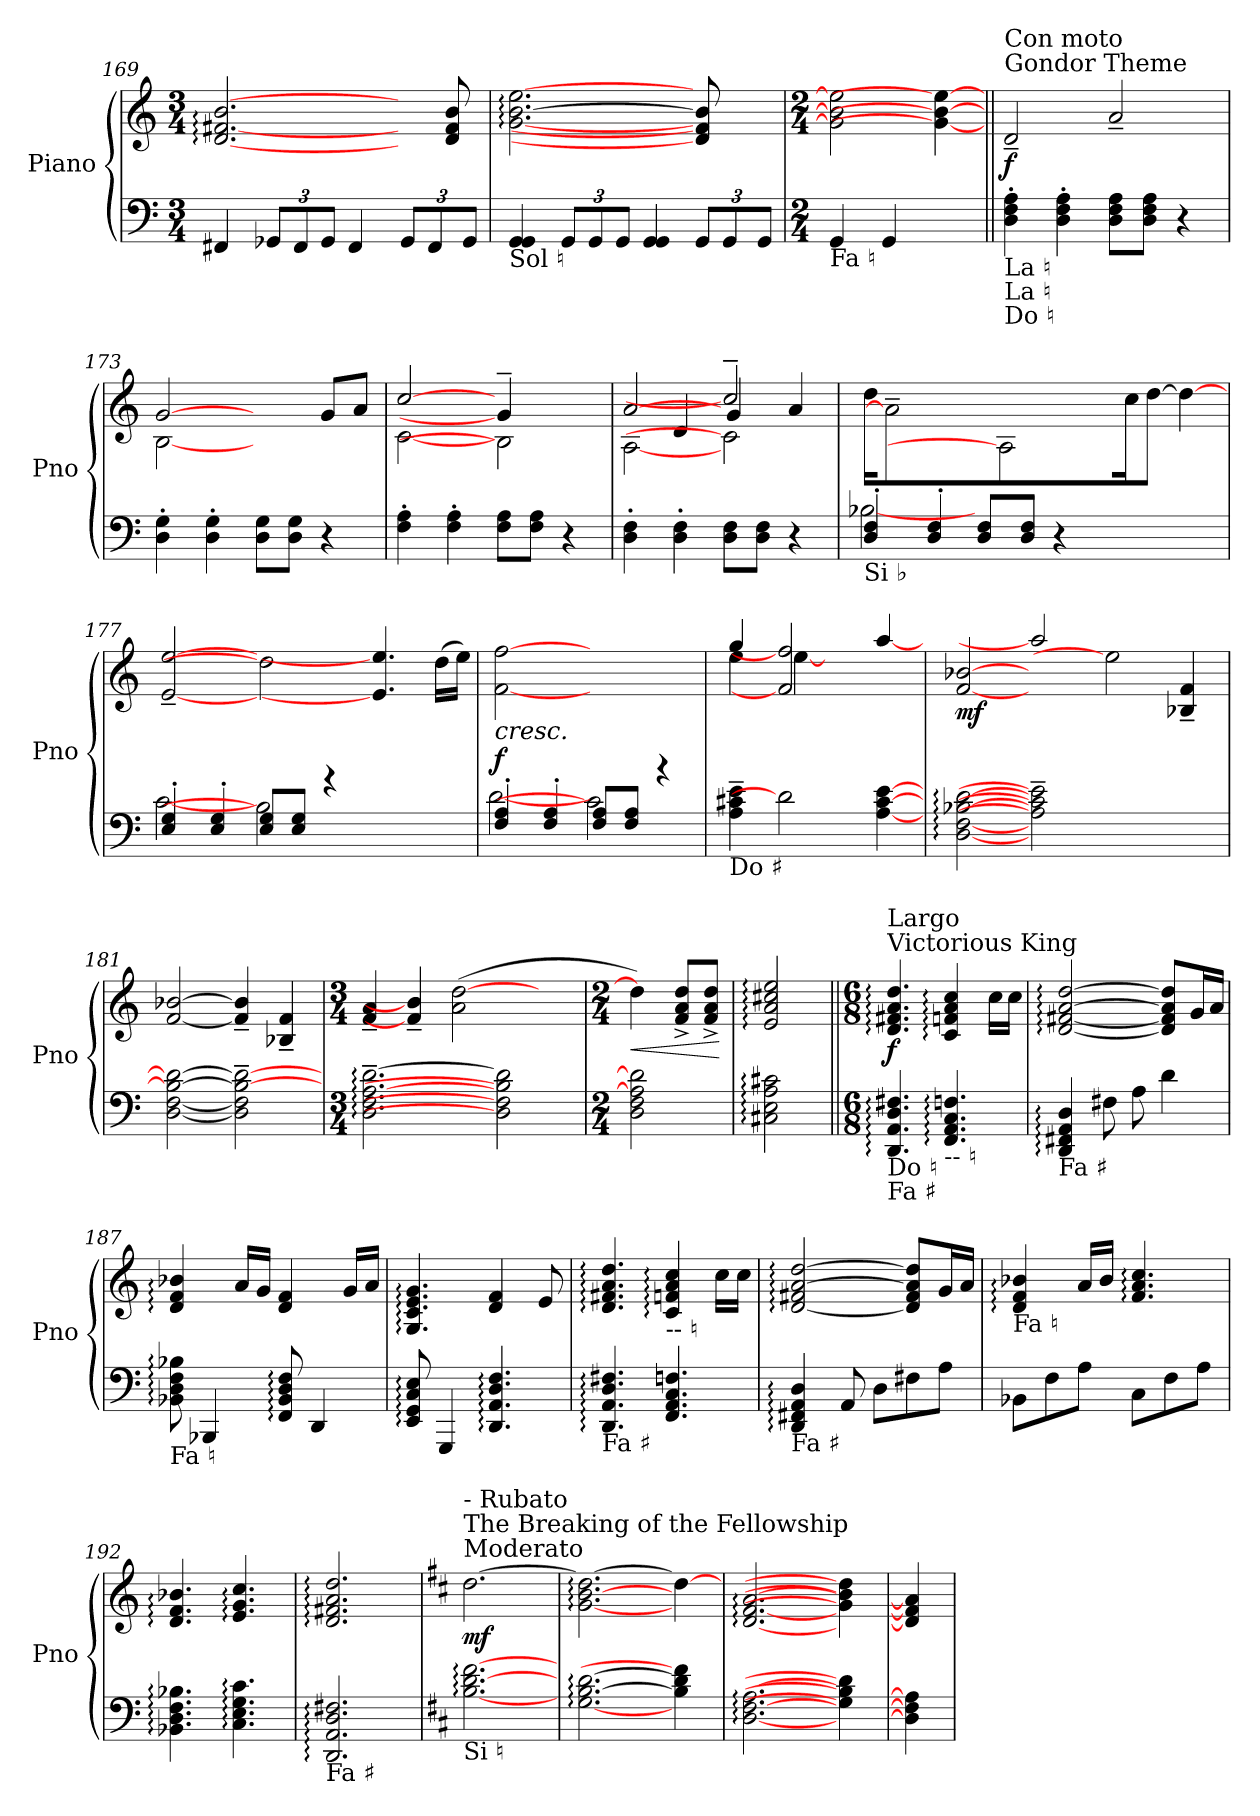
**kern	**kern	**dynam
*part1	*part1	*part1
*staff2	*staff1	*staff1/2
*I"Piano	*	*
*I'Pno	*	*
*clefF4	*clefG2	*
*k[]	*k[]	*
*C:	*C:	*
*M3/4	*M3/4	*
=169	=169	=169
4FF#X/	[2.d/: [2.f#X/: [2.b/:	.
*Xbrackettup	*	*
12GG-X/L	.	.
12FF#/	.	.
12GG-/J	.	.
4FF#/	.	.
12GG-/L	8ryy	.
12FF#/	.	.
.	8d/ 8f#/ 8b/	.
12GG-/J	.	.
!!LO:LB:g=z
=170	=170	=170
!LO:TX:b:t=Sol ♮	!	!
4GG/ 4GG/	[2.g: [2.b: [2.ee:	.
12GG/L	.	.
12GG/	.	.
12GG/J	.	.
4GG/ 4GG/	.	.
12GG/L	8d/] 8f#/] 8b/]	.
12GG/	.	.
.	8ryy	.
12GG/J	.	.
=171	=171	=171
*M2/4	*M2/4	*
!LO:TX:b:t=Fa ♮	!	!
4GG/	2g\] 2b\] 2ee\]	.
4GG/	.	.
4ryy	4g_ 4b_ 4ee_	.
=172||	=172||	=172||
!	!LO:TX:a:t=Gondor Theme	!
!	!LO:TX:a:t=Con moto	!
!LO:TX:b:t=La ♮	!	!
!LO:TX:b:t=La ♮	!	!
!LO:TX:b:t=Do ♮	!	!
!	!	!LO:DY:b
4D\' 4F\' 4A\'	2d~/	f
4D\' 4F\' 4A\'	.	.
8D\ 8F\ 8A\L	2a~/	.
8D\ 8F\ 8A\J	.	.
4r	.	.
=173	=173	=173
*	*^	*
4D\' 4G\'	[2g/	[2B	.
4D\' 4G\'	.	.	.
8D\ 8G\L	4ryy	2ryy	.
8D\ 8G\J	.	.	.
4r	8g/L	.	.
.	8a/J	.	.
=174	=174	=174	=174
4F\' 4A\'	[2cc	[2c	.
4F\' 4A\'	.	.	.
8F\ 8A\L	4g~/]	2B]	.
8F\ 8A\J	.	.	.
4r	4ryy	.	.
=175	=175	=175	=175
*	*	*^	*
4D\' 4F\'	[2a	[2A	4ryy	.
4D\' 4F\'	.	.	4d/	.
8D\ 8F\L	2cc~]	2c]	4g/	.
8D\ 8F\J	.	.	.	.
4r	.	.	4a/	.
=176	=176	=176	=176	=176
*^	*	*	*	*
!LO:TX:b:t=Si ♭	!	!	!	!	!
*	*	*v	*v	*v	*
4D/' 4F/'	[2B-X	16dd\LL	.
.	.	2a~]	.
4D/' 4F/'	.	.	.
8D/ 8F/L	2ryy	.	.
.	.	2A]	.
8D/ 8F/J	.	.	.
4r	.	.	.
2ryy	2ryy	.	.
.	.	16cc\J	.
.	.	[8dd\J	.
.	.	4dd\_	.
!!LO:LB:g=z
=177	=177	=177	=177
4E/' 4G/'	[2c	[2e/~ [2ee/~	.
4E/' 4G/'	.	.	.
8E/ 8G/L	2B-]	2dd\]	.
8E/ 8G/J	.	.	.
4r	.	.	.
2ryy	2ryy	4.e/] 4.ee/]	.
.	.	(16dd\LL	.
.	.	16ee\JJ)	.
=178	=178	=178	=178
!	!	!	!LO:HP:b
!	!	!	!LO:DY:n=1:a=2
4F/' 4A/'	[2d	[2f [2ff	< f
4F/' 4A/'	.	.	.
8F/ 8A/L	2c]	2ryy	.
8F/ 8A/J	.	.	.
4r	.	.	.
*v	*v	*	*
=179	=179	=179
*	*^	*
!LO:TX:b:t=Do ♯	!	!	!
4A\~ 4c#X\~ 4e\~	4gg/	4ee\	.
2d]	2f] 2ff]	[4ee\	.
.	.	2ryy	.
[4A\ [4c#\ [4e\	[4aa/	.	.
*	*v	*v	*
=180	=180	=180
!	!	!LO:DY:b
[2D: [2F: [2B-X: [2d:	[2f/ [2b-X/	mf
2A\]~ 2c#\]~ 2e\]~	2aa/]	.
2.ryy	2ee\]	.
.	4B-X/~ 4f/~	.
=181	=181	=181
[2D [2F 2B-_ 2d_	[2f/ [2b-X/	.
2D]~ 2F]~ 2B-_~ 2d_~	4f/]~ 4b-/]~	.
.	4B-X/~ 4f/~	.
=182	=182	=182
*M3/4	*M3/4	*
2.D\:~ 2.F\:~ [2.A\:~ [2.d\:~	4f/~ 4a/~	.
.	4f/]~ 4b-/]~	.
.	(2a\ [2dd\	.
2D] 2F] 2B-] 2d]	.	.
.	4ryy	.
=183	=183	=183
*M2/4	*M2/4	*
!	!	!LO:HP:b
2D\ 2F\ 2A\] 2d\]	4dd\])	<
.	8f/^ 8a/^ 8dd/^L	.
.	8f/^ 8a/^ 8dd/^J	.
.	.	[
!!LO:PB:g=z
=184	=184	=184
2C#X\: 2E\: 2A\: 2c#X\:	2e/: 2a/: 2cc#X/: 2ee/:	.
!!LO:PB:g=z
=185||	=185||	=185||
*M6/8	*M6/8	*
!	!LO:TX:a:t=Victorious King	!
!	!LO:TX:a:t=Largo	!
!LO:TX:b:t=Do ♮	!	!
!LO:TX:b:t=Fa ♯	!	!
!	!	!LO:DY:a=2
4.DD/: 4.AA/: 4.D/: 4.F#X/:	4.d/: 4.f#X/: 4.a/: 4.dd/:	f
!LO:TX:b:t=-- ♮	!	!
4.FF/: 4.AA/: 4.C/: 4.Fn/:	4c/: 4fn/: 4a/: 4cc/:	.
.	16cc\LL	.
.	16cc\JJ	.
=186	=186	=186
!LO:TX:b:t=Fa ♯	!	!
4DD/: 4FF#X/: 4AA/: 4D/:	[2d/: [2f#X/: [2a/: [2dd/:	.
8F#X\	.	.
8A\	.	.
4d\	8d/] 8f#/] 8a/] 8dd/]L	.
.	16g/L	.
.	16a/JJ	.
=187	=187	=187
!LO:TX:b:t=Fa ♮	!	!
8BB-X\: 8D\: 8F\: 8B-X\:	4d/: 4f/: 4b-X/:	.
4BBB-X/	.	.
.	16a/LL	.
.	16g/JJ	.
8FF/: 8BB-/: 8D/: 8F/:	4d/ 4f/	.
4DD/	.	.
.	16g/LL	.
.	16a/JJ	.
=188	=188	=188
8EE/: 8GG/: 8C/: 8E/:	4.G/: 4.c/: 4.e/: 4.g/:	.
4GGG/	.	.
4.DD/: 4.AA/: 4.D/: 4.F/:	4d/ 4f/	.
.	8e/	.
=189	=189	=189
!LO:TX:b:t=Fa ♯	!	!
4.DD/: 4.AA/: 4.D/: 4.F#X/:	4.d/: 4.f#X/: 4.a/: 4.dd/:	.
!	!LO:TX:b:t=-- ♮	!
4.FF/ 4.AA/ 4.C/ 4.Fn/	4c/: 4fn/: 4a/: 4cc/:	.
.	16cc\LL	.
.	16cc\JJ	.
!!LO:PB:g=z
=190	=190	=190
!LO:TX:b:t=Fa ♯	!	!
4DD/: 4FF#X/: 4AA/: 4D/:	[2d/: 2f#X/: [2a/: [2dd/:	.
8AA/	.	.
8D\L	.	.
8F#X\	8d/] 8f#/ 8a/] 8dd/]L	.
8A\J	16g/L	.
.	16a/JJ	.
=191	=191	=191
!	!LO:TX:b:t=Fa ♮	!
8BB-X\L	4d/: 4f/: 4b-X/:	.
8F\	.	.
8A\J	16a/LL	.
.	16b-/JJ	.
8C\L	4.f/: 4.a/: 4.cc/:	.
8F\	.	.
8A\J	.	.
=192	=192	=192
4.BB-X\: 4.D\: 4.F\: 4.B-X\:	4.d/: 4.f/: 4.b-X/:	.
4.C\: 4.E\: 4.G\: 4.c\:	4.e/: 4.g/: 4.cc/:	.
.	.	[
=193	=193	=193
!LO:TX:b:t=Fa ♯	!	!
2.DD/: 2.AA/: 2.D/: 2.F#X/:	2.d/: 2.f#X/: 2.a/: 2.dd/:	.
=194	=194	=194
*k[f#c#]	*k[f#c#]	*
*D:	*D:	*
!	!LO:TX:a:t=Moderato	!
!	!LO:TX:a:t=The Breaking of the Fellowship	!
!	!LO:TX:a:t=- Rubato	!
!LO:TX:b:t=Si ♮	!	!
!	!	!LO:DY:b
[2.B: [2.d: [2.f#:	[2.dd	mf
=195	=195	=195
[2.G: [2.B: [2.d:	[2.g: [2.b: 2.dd_:	.
4B] 4d] 4f#]	4dd_	.
=196	=196	=196
[2.D: [2.F#: [2.A:	[2.d: [2.f#: [2.a:	.
4G] 4B] 4d]	4g] 4b] 4dd]	.
=197	=197	=197
4D] 4F#] 4A]	4d] 4f#] 4a]	.
=	=	=
*-	*-	*-
